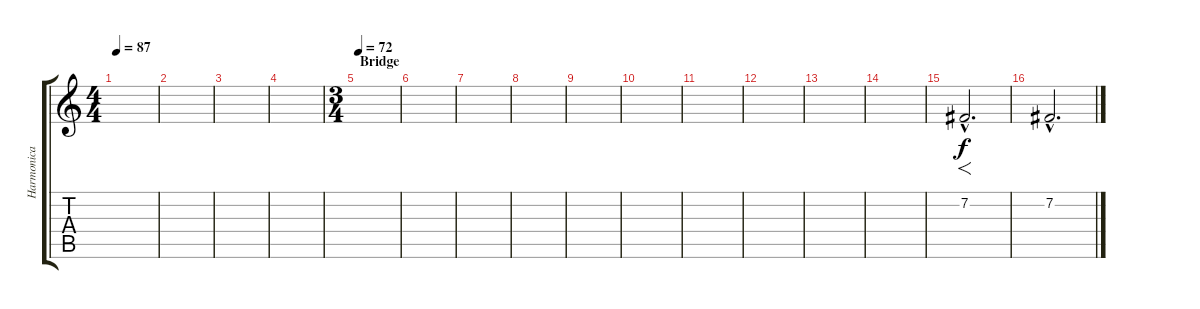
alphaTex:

\track ("Harmonica" "Harmonica") {instrument harmonica}
\staff {score tabs}
\tuning (E4 B3 G3 D3 A2 E2) {hide}
\ts (4 4)
\tempo 87
\clef g2
\ks c
|
|
|
|
\ts (3 4)
\section ("" "Bridge")
\tempo 72
|
|
|
|
|
|
|
|
|
|
7.2{hac}.2{f d} |
7.2{hac}.2{d}
